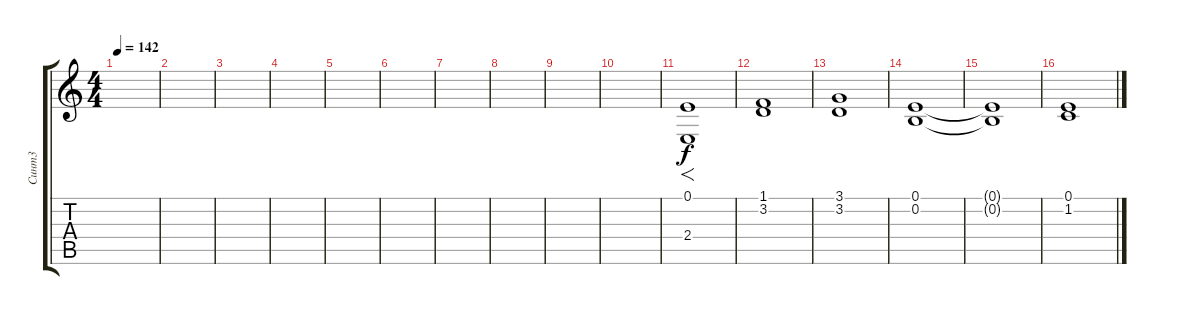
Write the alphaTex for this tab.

\track ("Синт3" "Синт3") {instrument synthstrings1}
\staff {score tabs}
\tuning (E4 B3 G3 D3 A2 E2) {hide}
\ts (4 4)
\tempo 142
\clef g2
\ks c
|
|
|
|
|
|
|
|
|
|
(0.1 2.4).1{f} |
(1.1 3.2).1 |
(3.1 3.2).1 |
(0.1 0.2).1 |
(0.1{t} 0.2{t}).1 |
(0.1 1.2).1
